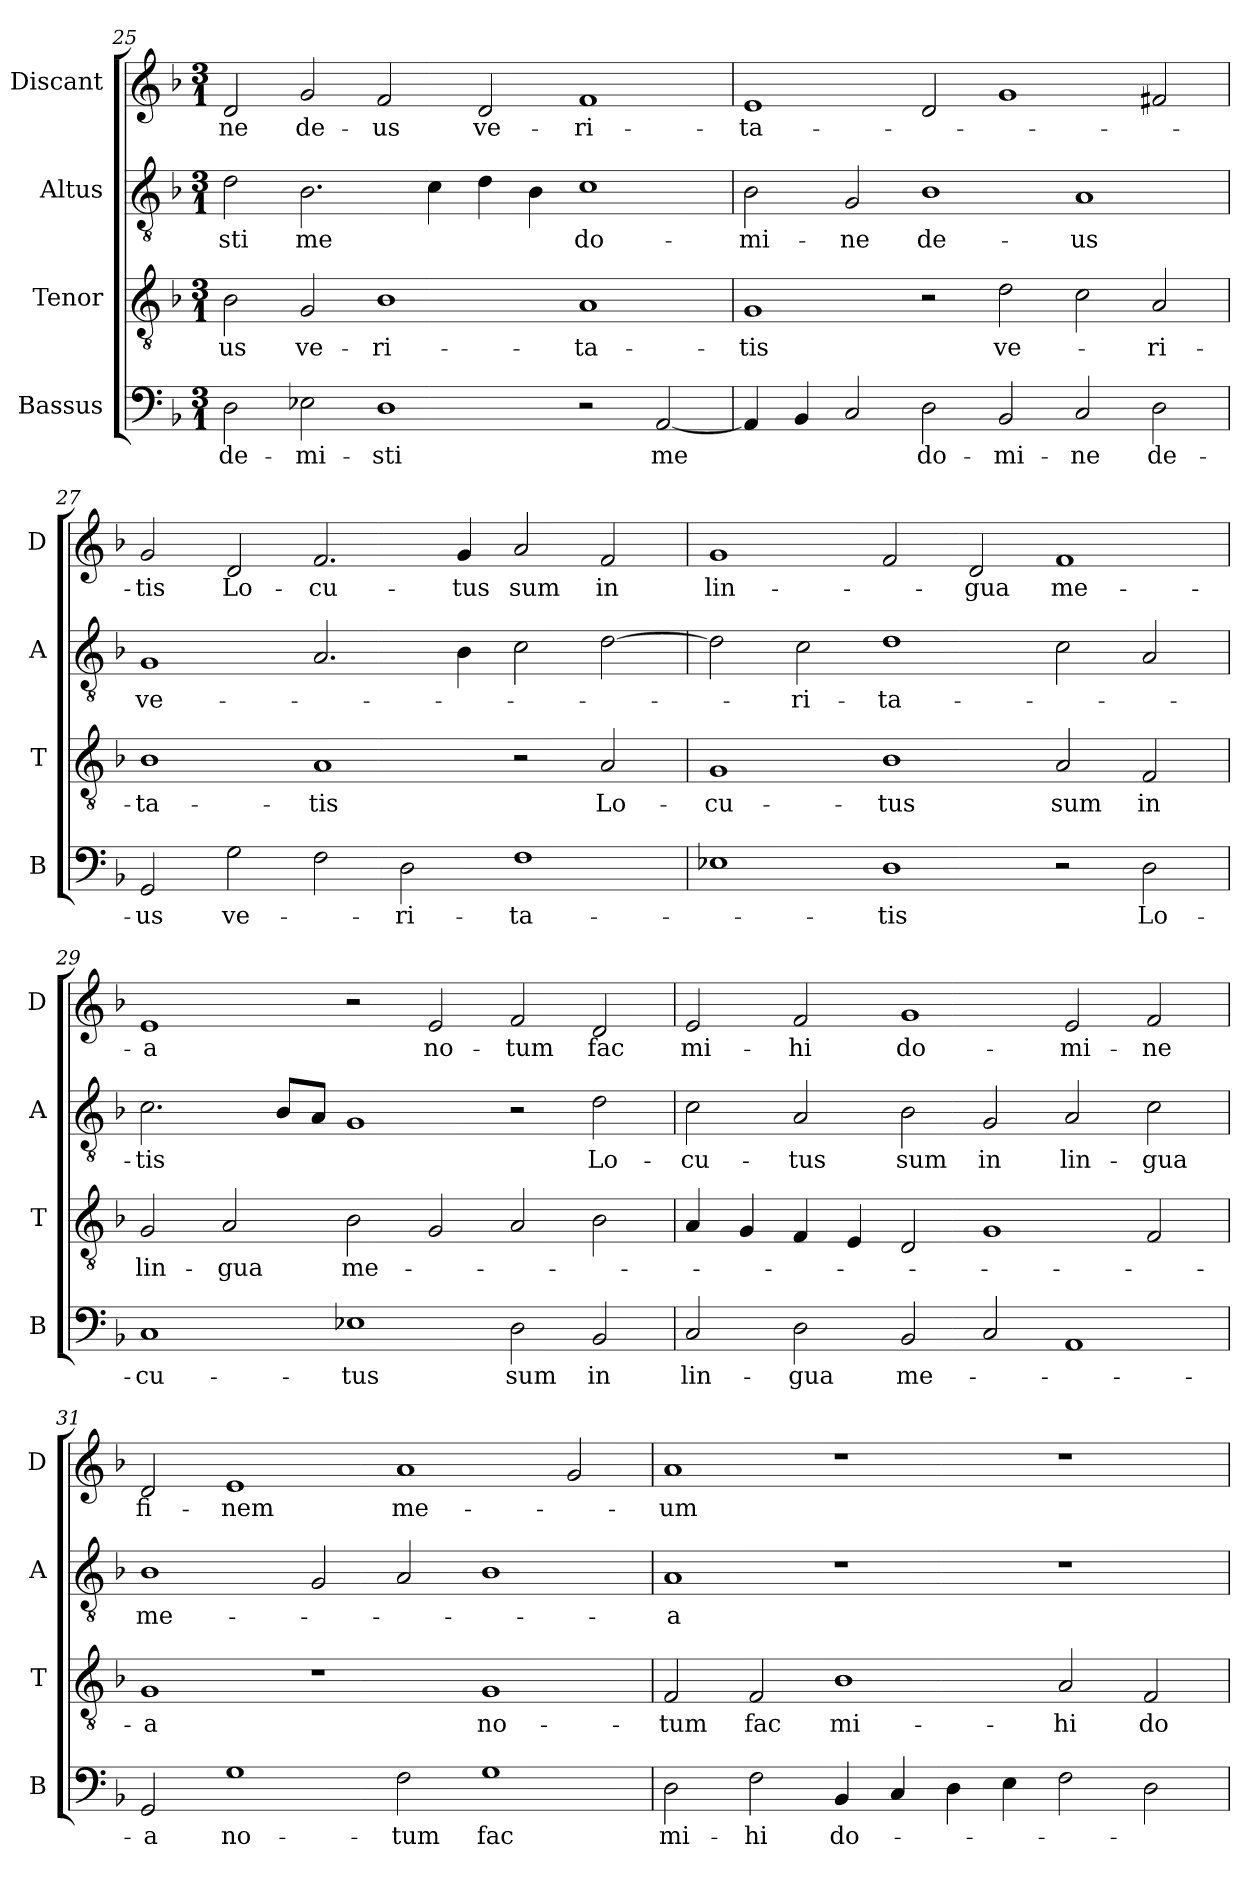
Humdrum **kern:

**kern	**text	**kern	**text	**kern	**text	**kern	**text
*part4	*part4	*part3	*part3	*part2	*part2	*part1	*part1
*staff4	*staff4	*staff3	*staff3	*staff2	*staff2	*staff1	*staff1
*I"Bassus	*	*I"Tenor	*	*I"Altus	*	*I"Discant	*
*I'B	*	*I'T	*	*I'A	*	*I'D	*
*clefF4	*	*clefGv2	*	*clefGv2	*	*clefG2	*
*k[b-]	*	*k[b-]	*	*k[b-]	*	*k[b-]	*
*M3/1	*	*M3/1	*	*M3/1	*	*M3/1	*
=25	=25	=25	=25	=25	=25	=25	=25
2D\	-de-	2B-\	-us	2d\	-sti	2d/	-ne
2E-X\	-mi-	2G/	ve-	2.B-\	me	2g/	de-
1D	-sti	1B-	-ri-	.	.	2f/	-us
.	.	.	.	4c\	.	.	.
.	.	.	.	4d\	.	2d/	ve-
.	.	.	.	4B-\	.	.	.
2r	.	1A	-ta-	1c	do-	1f	-ri-
[2AA/	me	.	.	.	.	.	.
=26	=26	=26	=26	=26	=26	=26	=26
4AA/]	.	1G	-tis	2B-\	-mi-	1e	-ta-
4BB-/	.	.	.	.	.	.	.
2C/	.	.	.	2G/	-ne	.	.
2D\	do-	2r	.	1B-	de-	2d/	.
2BB-/	-mi-	2d\	ve-	.	.	1g	.
2C/	-ne	2c\	.	1A	-us	.	.
2D\	de-	2A/	-ri-	.	.	2f#X/	.
=27	=27	=27	=27	=27	=27	=27	=27
2GG/	-us	1B-	-ta-	1G	ve-	2g/	-tis
2G\	ve-	.	.	.	.	2d/	Lo-
2F\	.	1A	-tis	2.A/	.	2.f/	-cu-
2D\	-ri-	.	.	.	.	.	.
.	.	.	.	4B-\	.	4g/	-tus
1F	-ta-	2r	.	2c\	.	2a/	sum
.	.	2A/	Lo-	[2d\	.	2f/	in
=28	=28	=28	=28	=28	=28	=28	=28
1E-X	.	1G	-cu-	2d\]	.	1g	lin-
.	.	.	.	2c\	-ri-	.	.
1D	-tis	1B-	-tus	1d	-ta-	2f/	.
.	.	.	.	.	.	2d/	-gua
2r	.	2A/	sum	2c\	.	1f	me-
2D\	Lo-	2F/	in	2A/	.	.	.
=29	=29	=29	=29	=29	=29	=29	=29
1C	-cu-	2G/	lin-	2.c\	-tis	1e	-a
.	.	2A/	-gua	.	.	.	.
.	.	.	.	8B-/L	.	.	.
.	.	.	.	8A/J	.	.	.
1E-X	-tus	2B-\	me-	1G	.	2r	.
.	.	2G/	.	.	.	2e/	no-
2D\	sum	2A/	.	2r	.	2f/	-tum
2BB-/	in	2B-\	.	2d\	Lo-	2d/	fac
=30	=30	=30	=30	=30	=30	=30	=30
2C/	lin-	4A/	.	2c\	-cu-	2e/	mi-
.	.	4G/	.	.	.	.	.
2D\	-gua	4F/	.	2A/	-tus	2f/	-hi
.	.	4E/	.	.	.	.	.
2BB-/	me-	2D/	.	2B-\	sum	1g	do-
2C/	.	1G	.	2G/	in	.	.
1AA	.	.	.	2A/	lin-	2e/	-mi-
.	.	2F/	.	2c\	-gua	2f/	-ne
=31	=31	=31	=31	=31	=31	=31	=31
2GG/	-a	1G	-a	1B-	me-	2d/	fi-
1G	no-	.	.	.	.	1e	-nem
.	.	1r	.	2G/	.	.	.
2F\	-tum	.	.	2A/	.	1a	me-
1G	fac	1G	no-	1B-	.	.	.
.	.	.	.	.	.	2g/	.
=32	=32	=32	=32	=32	=32	=32	=32
2D\	mi-	2F/	-tum	1A	-a	1a	-um
2F\	-hi	2F/	fac	.	.	.	.
4BB-/	do-	1B-	mi-	1r	.	1r	.
4C/	.	.	.	.	.	.	.
4D\	.	.	.	.	.	.	.
4E\	.	.	.	.	.	.	.
2F\	.	2A/	-hi	1r	.	1r	.
2D\	.	2F/	do-	.	.	.	.
=	=	=	=	=	=	=	=
*-	*-	*-	*-	*-	*-	*-	*-
